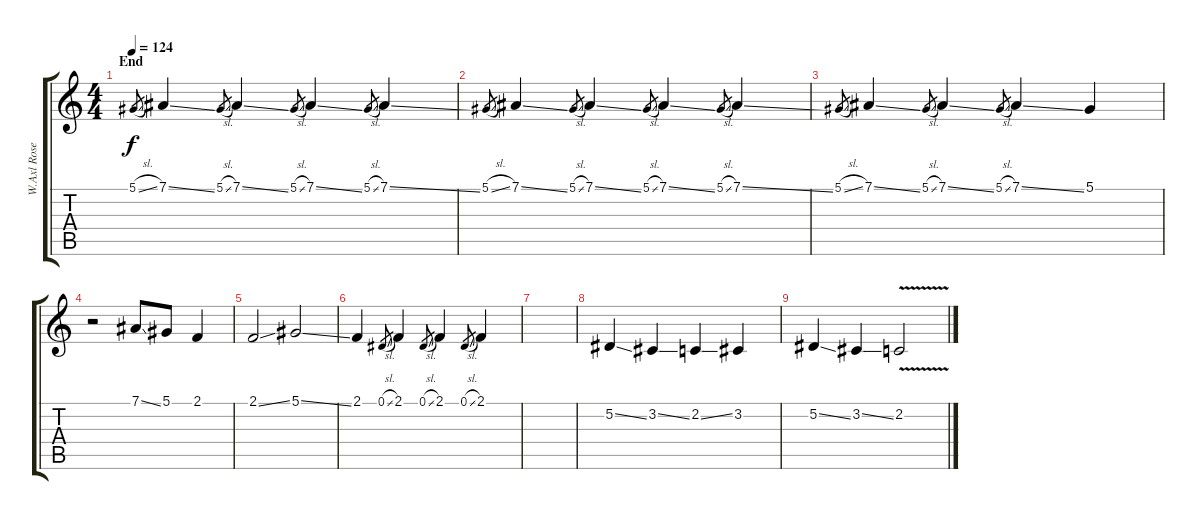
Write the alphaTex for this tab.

\track ("W.Axl Rose" "W.Axl Rose") {instrument lead2sawtooth}
\staff {score tabs}
\tuning (Eb4 Bb3 Gb3 Db3 Ab2 Eb2) {hide}
\ts (4 4)
\section ("" "End")
\tempo 124
\clef g2
\ks c
5.1{sl}.8{gr dy f} 7.1{ss}.4 5.1{sl}.8{gr} 7.1{ss}.4 5.1{sl}.8{gr} 7.1{ss}.4 5.1{sl}.8{gr} 7.1{ss}.4 |
5.1{sl}.8{gr} 7.1{ss}.4 5.1{sl}.8{gr} 7.1{ss}.4 5.1{sl}.8{gr} 7.1{ss}.4 5.1{sl}.8{gr} 7.1{ss}.4 |
5.1{sl}.8{gr} 7.1{ss}.4 5.1{sl}.8{gr} 7.1{ss}.4 5.1{sl}.8{gr} 7.1{ss}.4 5.1.4 |
r.2 7.1{ss}.8 5.1.8 2.1.4 |
2.1{ss}.2 5.1{ss}.2 |
2.1.4 0.1{sl}.8{gr} 2.1.4 0.1{sl}.8{gr} 2.1.4 0.1{sl}.8{gr} 2.1.4 |
|
5.2{ss}.4 3.2{ss}.4 2.2{ss}.4 3.2.4 |
5.2{ss}.4 3.2{ss}.4 2.2{v}.2
